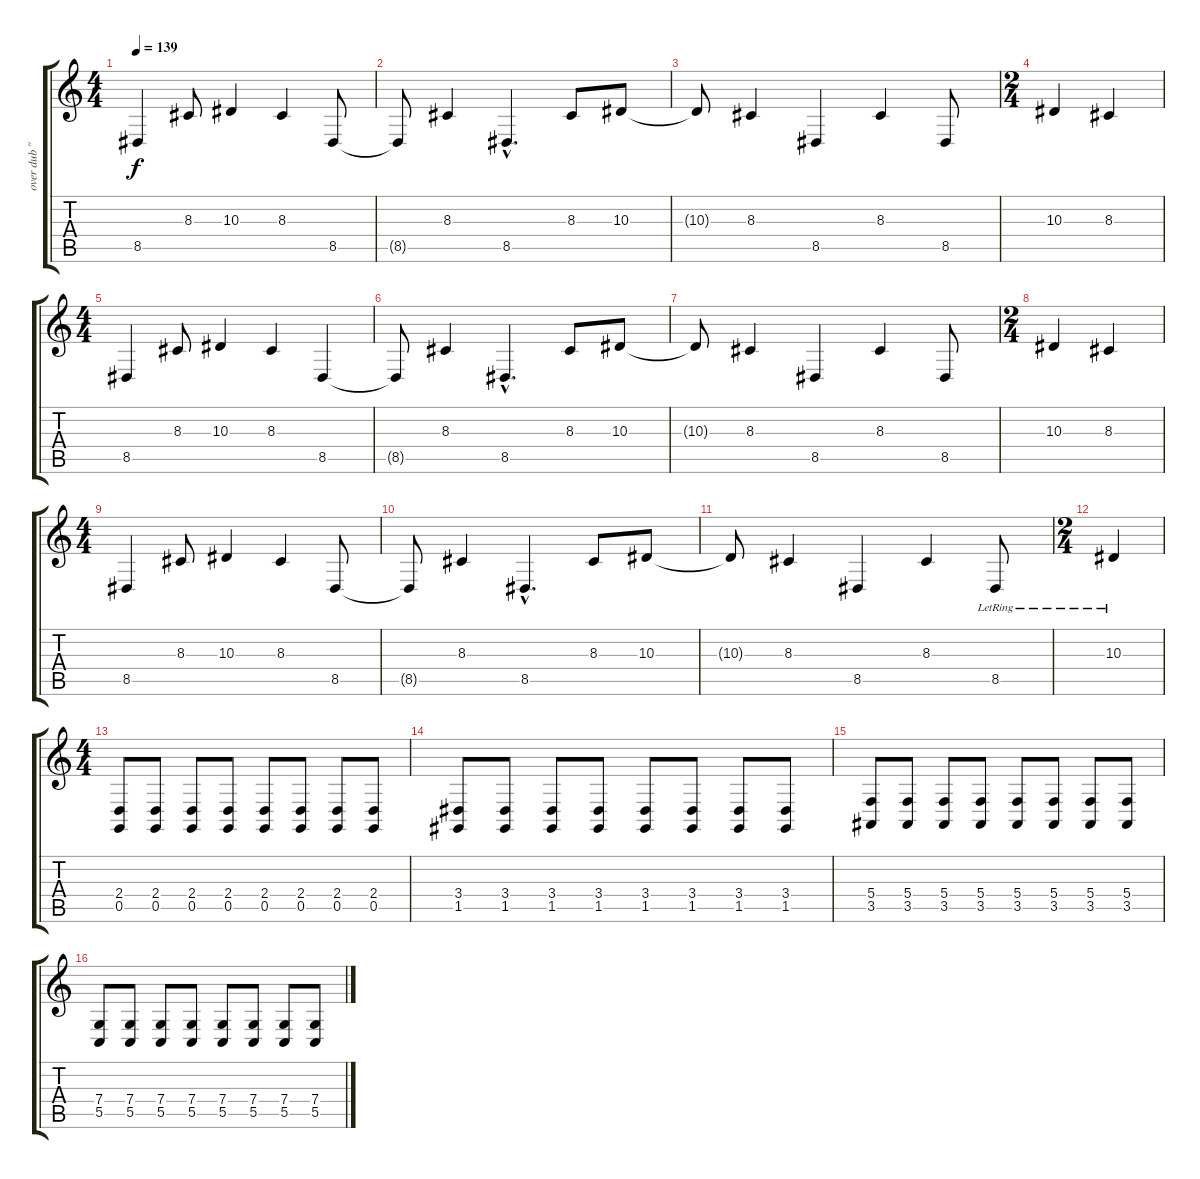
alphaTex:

\track ("over dub \"guitar\"" "over dub \"") {instrument lead2sawtooth}
\staff {score tabs}
\tuning (D4 A3 F3 C3 G2 D2) {hide}
\ts (4 4)
\tempo 139
\clef g2
\ks c
8.5.4{dy f} 8.3.8 10.3.4 8.3.4 8.5.8 |
8.5{t}.8 8.3.4 8.5{hac}.4{d} 8.3.8 10.3.8 |
10.3{t}.8 8.3.4 8.5.4 8.3.4 8.5.8 |
\ts (2 4)
10.3.4 8.3.4 |
\ts (4 4)
8.5.4 8.3.8 10.3.4 8.3.4 8.5.4 |
8.5{t}.8 8.3.4 8.5{hac}.4{d} 8.3.8 10.3.8 |
10.3{t}.8 8.3.4 8.5.4 8.3.4 8.5.8 |
\ts (2 4)
10.3.4 8.3.4 |
\ts (4 4)
8.5.4 8.3.8 10.3.4 8.3.4 8.5.8 |
8.5{t}.8 8.3.4 8.5{hac}.4{d} 8.3.8 10.3.8 |
10.3{t}.8 8.3.4 8.5.4 8.3.4 8.5{lr}.8 |
\ts (2 4)
10.3{lr}.4 |
\ts (4 4)
(2.4 0.5).8{volume 12 instrument lead2sawtooth} (2.4 0.5).8 (2.4 0.5).8 (2.4 0.5).8 (2.4 0.5).8 (2.4 0.5).8 (2.4 0.5).8 (2.4 0.5).8 |
(3.4 1.5).8 (3.4 1.5).8 (3.4 1.5).8 (3.4 1.5).8 (3.4 1.5).8 (3.4 1.5).8 (3.4 1.5).8 (3.4 1.5).8 |
(5.4 3.5).8 (5.4 3.5).8 (5.4 3.5).8 (5.4 3.5).8 (5.4 3.5).8 (5.4 3.5).8 (5.4 3.5).8 (5.4 3.5).8 |
(7.4 5.5).8 (7.4 5.5).8 (7.4 5.5).8 (7.4 5.5).8 (7.4 5.5).8 (7.4 5.5).8 (7.4 5.5).8 (7.4 5.5).8
